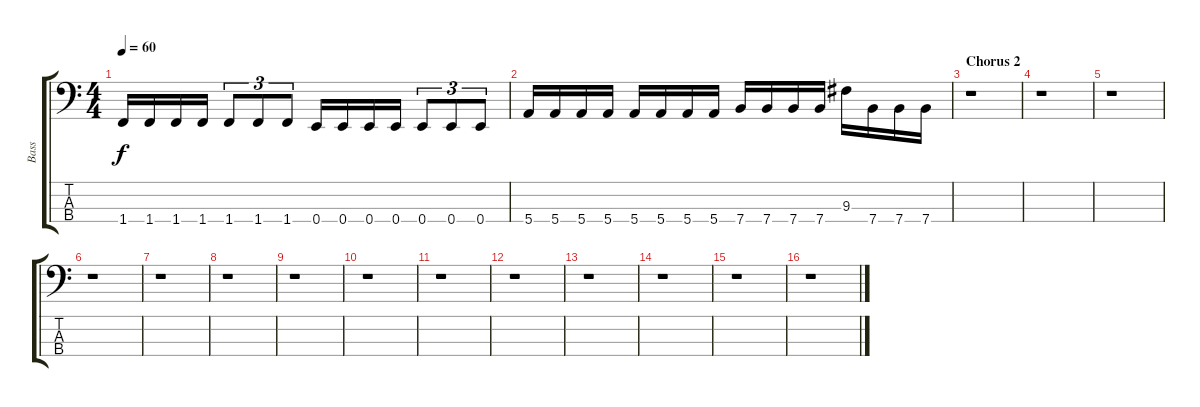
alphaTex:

\track ("Bass" "Bass") {instrument electricbassfinger}
\staff {score tabs}
\tuning (G2 D2 A1 E1) {hide}
\ts (4 4)
\tempo 60
\clef f4
\ks c
1.4.16{dy f} 1.4.16 1.4.16 1.4.16 1.4.8{tu (3 2)} 1.4.8{tu (3 2)} 1.4.8{tu (3 2)} 0.4.16 0.4.16 0.4.16 0.4.16 0.4.8{tu (3 2)} 0.4.8{tu (3 2)} 0.4.8{tu (3 2)} |
5.4.16 5.4.16 5.4.16 5.4.16 5.4.16 5.4.16 5.4.16 5.4.16 7.4.16 7.4.16 7.4.16 7.4.16 9.3.16 7.4.16 7.4.16 7.4.16 |
\section ("" "Chorus 2")
r.1 |
r.1 |
r.1 |
r.1 |
r.1 |
r.1 |
r.1 |
r.1 |
r.1 |
r.1 |
r.1 |
r.1 |
r.1 |
r.1
